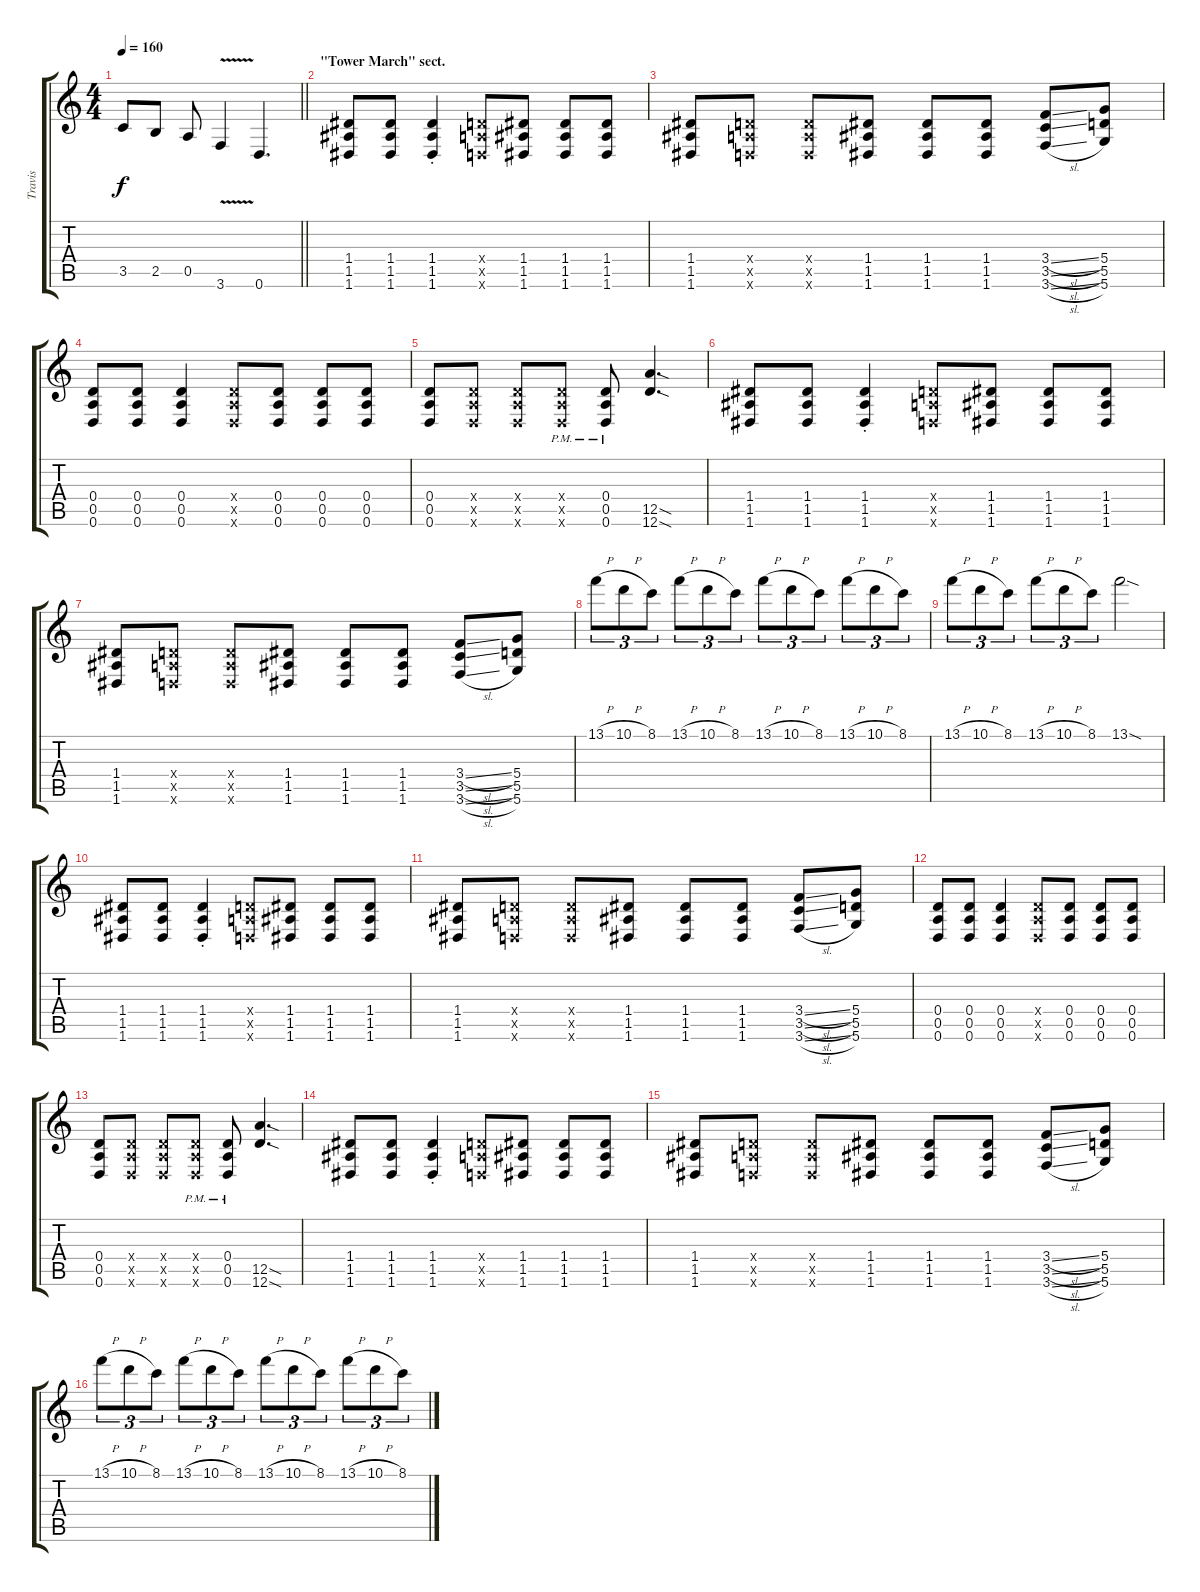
\track ("Travis" "Travis") {instrument distortionguitar}
\staff {score tabs}
\tuning (E4 B3 G3 D3 A2 D2) {hide}
\ts (4 4)
\tempo 160
\clef g2
\barLineRight lightlight
\ks c
3.5.8{dy f} 2.5.8 0.5.8 3.6{v}.4 0.6.4{d} |
\section ("" "\"Tower March\" sect.")
(1.4 1.5 1.6).8{volume 7} (1.4 1.5 1.6).8 (1.4{st} 1.5{st} 1.6{st}).4 (0.4{x} 0.5{x} 0.6{x}).8 (1.4 1.5 1.6).8 (1.4 1.5 1.6).8 (1.4 1.5 1.6).8 |
(1.4 1.5 1.6).8 (0.4{x} 0.5{x} 0.6{x}).8 (0.4{x} 0.5{x} 0.6{x}).8 (1.4 1.5 1.6).8 (1.4 1.5 1.6).8 (1.4 1.5 1.6).8 (3.4{sl} 3.5{sl} 3.6{sl}).8 (5.4 5.5 5.6).8 |
(0.4 0.5 0.6).8 (0.4 0.5 0.6).8 (0.4 0.5 0.6).4 (0.4{x} 0.5{x} 0.6{x}).8 (0.4 0.5 0.6).8 (0.4 0.5 0.6).8 (0.4 0.5 0.6).8 |
(0.4 0.5 0.6).8 (0.4{x} 0.5{x} 0.6{x}).8 (0.4{x} 0.5{x} 0.6{x}).8 (0.4{pm x} 0.5{pm x} 0.6{pm x}).8 (0.4{pm} 0.5{pm} 0.6{pm}).8 (12.5{sod} 12.6{sod}).4{d} |
(1.4 1.5 1.6).8 (1.4 1.5 1.6).8 (1.4{st} 1.5{st} 1.6{st}).4 (0.4{x} 0.5{x} 0.6{x}).8 (1.4 1.5 1.6).8 (1.4 1.5 1.6).8 (1.4 1.5 1.6).8 |
(1.4 1.5 1.6).8 (0.4{x} 0.5{x} 0.6{x}).8 (0.4{x} 0.5{x} 0.6{x}).8 (1.4 1.5 1.6).8 (1.4 1.5 1.6).8 (1.4 1.5 1.6).8 (3.4{sl} 3.5{sl} 3.6{sl}).8 (5.4 5.5 5.6).8 |
13.1{h}.8{tu (3 2) volume 11} 10.1{h}.8{tu (3 2)} 8.1.8{tu (3 2)} 13.1{h}.8{tu (3 2)} 10.1{h}.8{tu (3 2)} 8.1.8{tu (3 2)} 13.1{h}.8{tu (3 2)} 10.1{h}.8{tu (3 2)} 8.1.8{tu (3 2)} 13.1{h}.8{tu (3 2)} 10.1{h}.8{tu (3 2)} 8.1.8{tu (3 2)} |
13.1{h}.8{tu (3 2)} 10.1{h}.8{tu (3 2)} 8.1.8{tu (3 2)} 13.1{h}.8{tu (3 2)} 10.1{h}.8{tu (3 2)} 8.1.8{tu (3 2)} 13.1{sod}.2 |
(1.4 1.5 1.6).8{volume 7} (1.4 1.5 1.6).8 (1.4{st} 1.5{st} 1.6{st}).4 (0.4{x} 0.5{x} 0.6{x}).8 (1.4 1.5 1.6).8 (1.4 1.5 1.6).8 (1.4 1.5 1.6).8 |
(1.4 1.5 1.6).8 (0.4{x} 0.5{x} 0.6{x}).8 (0.4{x} 0.5{x} 0.6{x}).8 (1.4 1.5 1.6).8 (1.4 1.5 1.6).8 (1.4 1.5 1.6).8 (3.4{sl} 3.5{sl} 3.6{sl}).8 (5.4 5.5 5.6).8 |
(0.4 0.5 0.6).8 (0.4 0.5 0.6).8 (0.4 0.5 0.6).4 (0.4{x} 0.5{x} 0.6{x}).8 (0.4 0.5 0.6).8 (0.4 0.5 0.6).8 (0.4 0.5 0.6).8 |
(0.4 0.5 0.6).8 (0.4{x} 0.5{x} 0.6{x}).8 (0.4{x} 0.5{x} 0.6{x}).8 (0.4{pm x} 0.5{pm x} 0.6{pm x}).8 (0.4{pm} 0.5{pm} 0.6{pm}).8 (12.5{sod} 12.6{sod}).4{d} |
(1.4 1.5 1.6).8 (1.4 1.5 1.6).8 (1.4{st} 1.5{st} 1.6{st}).4 (0.4{x} 0.5{x} 0.6{x}).8 (1.4 1.5 1.6).8 (1.4 1.5 1.6).8 (1.4 1.5 1.6).8 |
(1.4 1.5 1.6).8 (0.4{x} 0.5{x} 0.6{x}).8 (0.4{x} 0.5{x} 0.6{x}).8 (1.4 1.5 1.6).8 (1.4 1.5 1.6).8 (1.4 1.5 1.6).8 (3.4{sl} 3.5{sl} 3.6{sl}).8 (5.4 5.5 5.6).8 |
13.1{h}.8{tu (3 2) volume 11} 10.1{h}.8{tu (3 2)} 8.1.8{tu (3 2)} 13.1{h}.8{tu (3 2)} 10.1{h}.8{tu (3 2)} 8.1.8{tu (3 2)} 13.1{h}.8{tu (3 2)} 10.1{h}.8{tu (3 2)} 8.1.8{tu (3 2)} 13.1{h}.8{tu (3 2)} 10.1{h}.8{tu (3 2)} 8.1.8{tu (3 2)}
